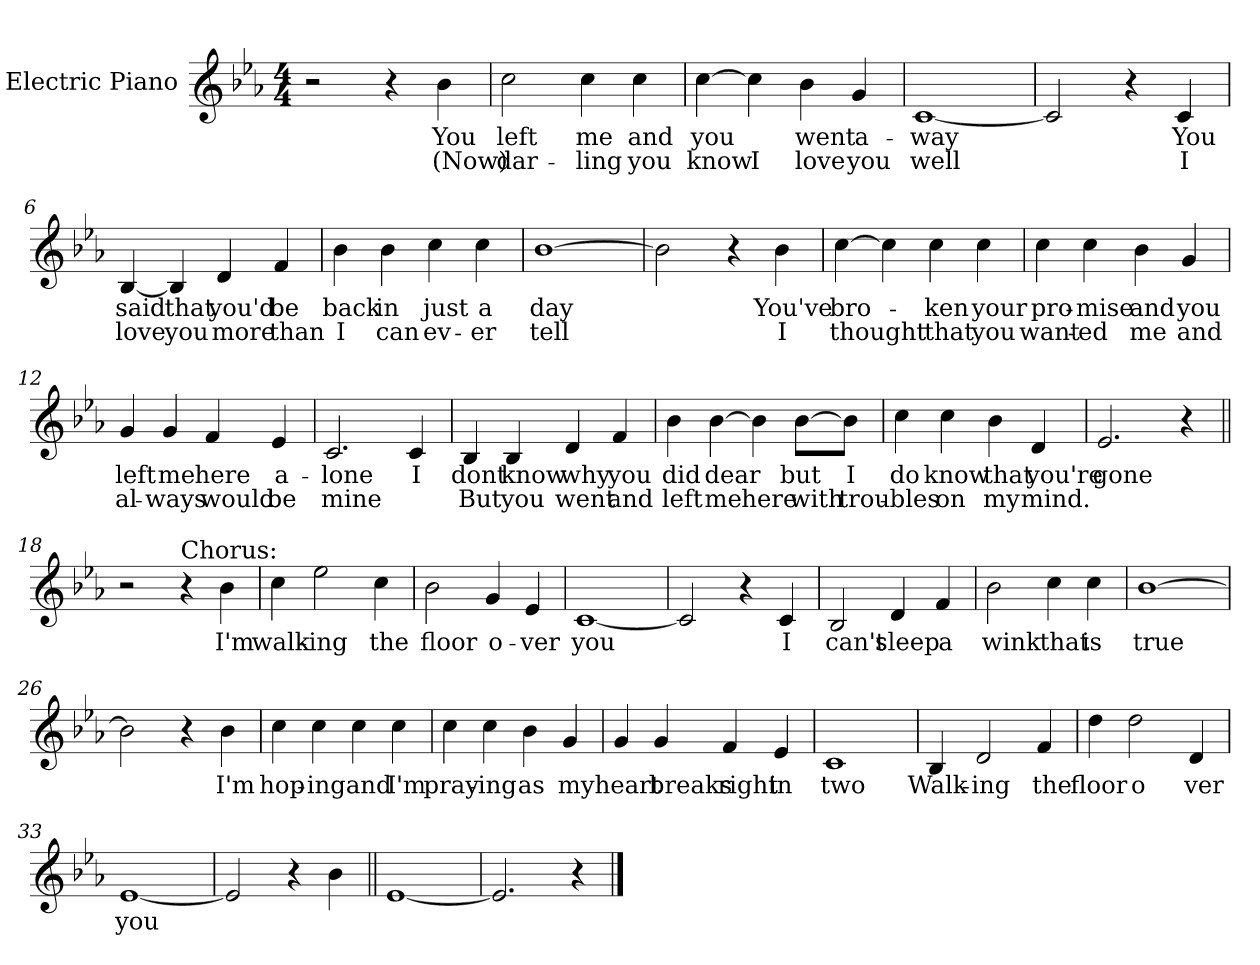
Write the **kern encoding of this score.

**kern	**text	**text
*part1	*part1	*part1
*staff1	*staff1	*staff1
*I"Electric Piano	*	*
*I'E.Pno	*	*
*clefG2	*	*
*k[b-e-a-]	*	*
*E-:	*	*
*M4/4	*	*
=1	=1	=1
2r	.	.
4r	.	.
4b-\	You	(Now)
=2	=2	=2
2cc\	left	dar-
4cc\	me	-ling
4cc\	and	you
=3	=3	=3
[4cc\	you	know
4cc\]	.	I
4b-\	went	love
4g/	a-	you
=4	=4	=4
[1c	-way	well
=5	=5	=5
2c/]	.	.
4r	.	.
4c/	You	I
!!LO:LB:g=z
=6	=6	=6
[4B-/	said	love
4B-/]	that	you
4d/	you'd	more
4f/	be	than
=7	=7	=7
4b-\	back	I
4b-\	in	can
4cc\	just	ev-
4cc\	a	-er
=8	=8	=8
[1b-	day	tell
=9	=9	=9
2b-\]	.	.
4r	.	.
4b-\	You've	I
!!LO:LB:g=z
=10	=10	=10
[4cc\	bro-	thought
4cc\]	.	.
4cc\	ken	that
4cc\	your	you
=11	=11	=11
4cc\	pro-	want-
4cc\	-mise	-ed
4b-\	and	me
4g/	you	and
=12	=12	=12
4g/	left	al-
4g/	me	-ways
4f/	here	would
4e-/	a-	be
=13	=13	=13
2.c/	-lone	mine
4c/	I	.
!!LO:LB:g=z
=14	=14	=14
4B-/	dont	But
4B-/	know	you
4d/	why	went
4f/	you	and
=15	=15	=15
4b-\	did	left
[4b-\	dear	me
4b-\]	.	here
[8b-\L	but	with
8b-\J]	I	trou-
=16	=16	=16
4cc\	do	-bles
4cc\	know	on
4b-\	that	my
4d/	you're	mind.
!!LO:LB:g=z
=17	=17	=17
2.e-/	gone	.
4r	.	.
=18||	=18||	=18||
2r	.	.
!LO:TX:a:t=Chorus&colon;	!	!
4r	.	.
4b-\	I'm	.
=19	=19	=19
4cc\	walk-	.
2ee-\	-ing	.
4cc\	the	.
=20	=20	=20
2b-\	floor	.
4g/	o-	.
4e-/	-ver	.
=21	=21	=21
[1c	you	.
=22	=22	=22
2c/]	.	.
4r	.	.
4c/	I	.
=23	=23	=23
2B-/	can't	.
4d/	sleep	.
4f/	a	.
!!LO:LB:g=z
=24	=24	=24
2b-\	wink	.
4cc\	that	.
4cc\	is	.
=25	=25	=25
[1b-	true	.
=26	=26	=26
2b-\]	.	.
4r	.	.
4b-\	I'm	.
=27	=27	=27
4cc\	hop-	.
4cc\	-ing	.
4cc\	and	.
4cc\	I'm	.
=28	=28	=28
4cc\	pray-	.
4cc\	-ing	.
4b-\	as	.
4g/	my	.
!!LO:LB:g=z
=29	=29	=29
4g/	heart	.
4g/	breaks	.
4f/	right	.
4e-/	in	.
=30	=30	=30
1c	two	.
=31	=31	=31
4B-/	Walk-	.
2d/	-ing	.
4f/	the	.
=32	=32	=32
4dd\	floor	.
2dd\	o	.
4d/	ver	.
=33	=33	=33
[1e-	you	.
=34	=34	=34
2e-/]	.	.
4r	.	.
4b-\	.	.
=35||	=35||	=35||
[1e-	.	.
=36	=36	=36
2.e-/]	.	.
4r	.	.
==	==	==
*-	*-	*-
